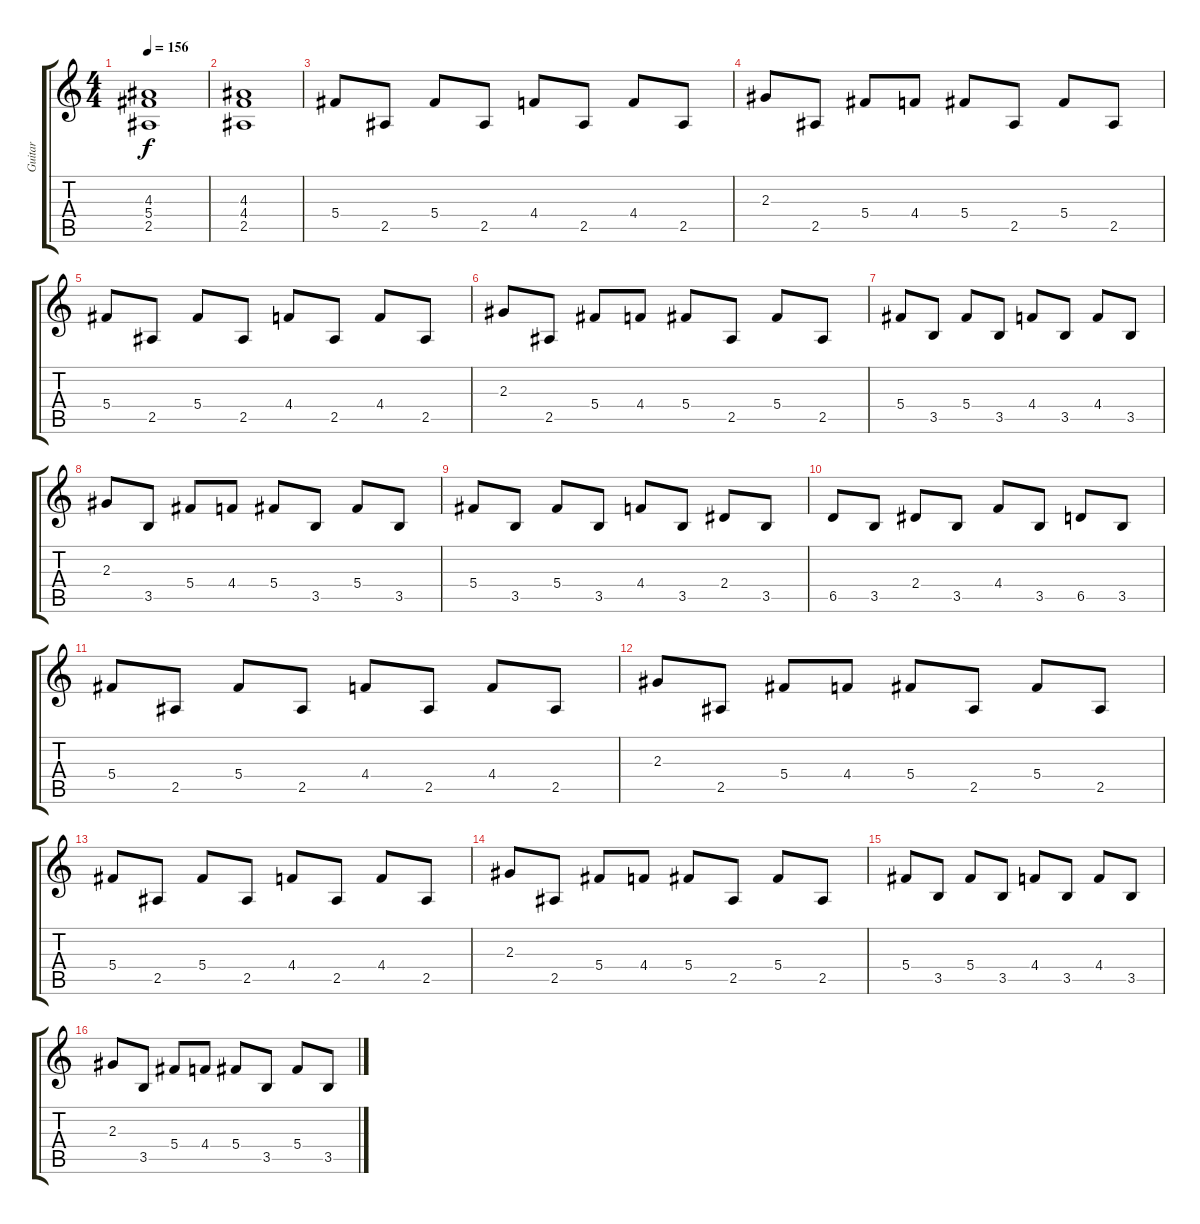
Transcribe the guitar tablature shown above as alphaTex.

\track ("Guitar" "Guitar") {instrument distortionguitar}
\staff {score tabs}
\tuning (Eb4 Bb3 Gb3 Db3 Ab2 Eb2) {hide}
\ts (4 4)
\tempo 156
\clef g2
\ks c
(4.3 5.4 2.5).1{dy f} |
(4.3 4.4 2.5).1 |
5.4.8 2.5.8 5.4.8 2.5.8 4.4.8 2.5.8 4.4.8 2.5.8 |
2.3.8 2.5.8 5.4.8 4.4.8 5.4.8 2.5.8 5.4.8 2.5.8 |
5.4.8 2.5.8 5.4.8 2.5.8 4.4.8 2.5.8 4.4.8 2.5.8 |
2.3.8 2.5.8 5.4.8 4.4.8 5.4.8 2.5.8 5.4.8 2.5.8 |
5.4.8 3.5.8 5.4.8 3.5.8 4.4.8 3.5.8 4.4.8 3.5.8 |
2.3.8 3.5.8 5.4.8 4.4.8 5.4.8 3.5.8 5.4.8 3.5.8 |
5.4.8 3.5.8 5.4.8 3.5.8 4.4.8 3.5.8 2.4.8 3.5.8 |
6.5.8 3.5.8 2.4.8 3.5.8 4.4.8 3.5.8 6.5.8 3.5.8 |
5.4.8 2.5.8 5.4.8 2.5.8 4.4.8 2.5.8 4.4.8 2.5.8 |
2.3.8 2.5.8 5.4.8 4.4.8 5.4.8 2.5.8 5.4.8 2.5.8 |
5.4.8 2.5.8 5.4.8 2.5.8 4.4.8 2.5.8 4.4.8 2.5.8 |
2.3.8 2.5.8 5.4.8 4.4.8 5.4.8 2.5.8 5.4.8 2.5.8 |
5.4.8 3.5.8 5.4.8 3.5.8 4.4.8 3.5.8 4.4.8 3.5.8 |
2.3.8 3.5.8 5.4.8 4.4.8 5.4.8 3.5.8 5.4.8 3.5.8
